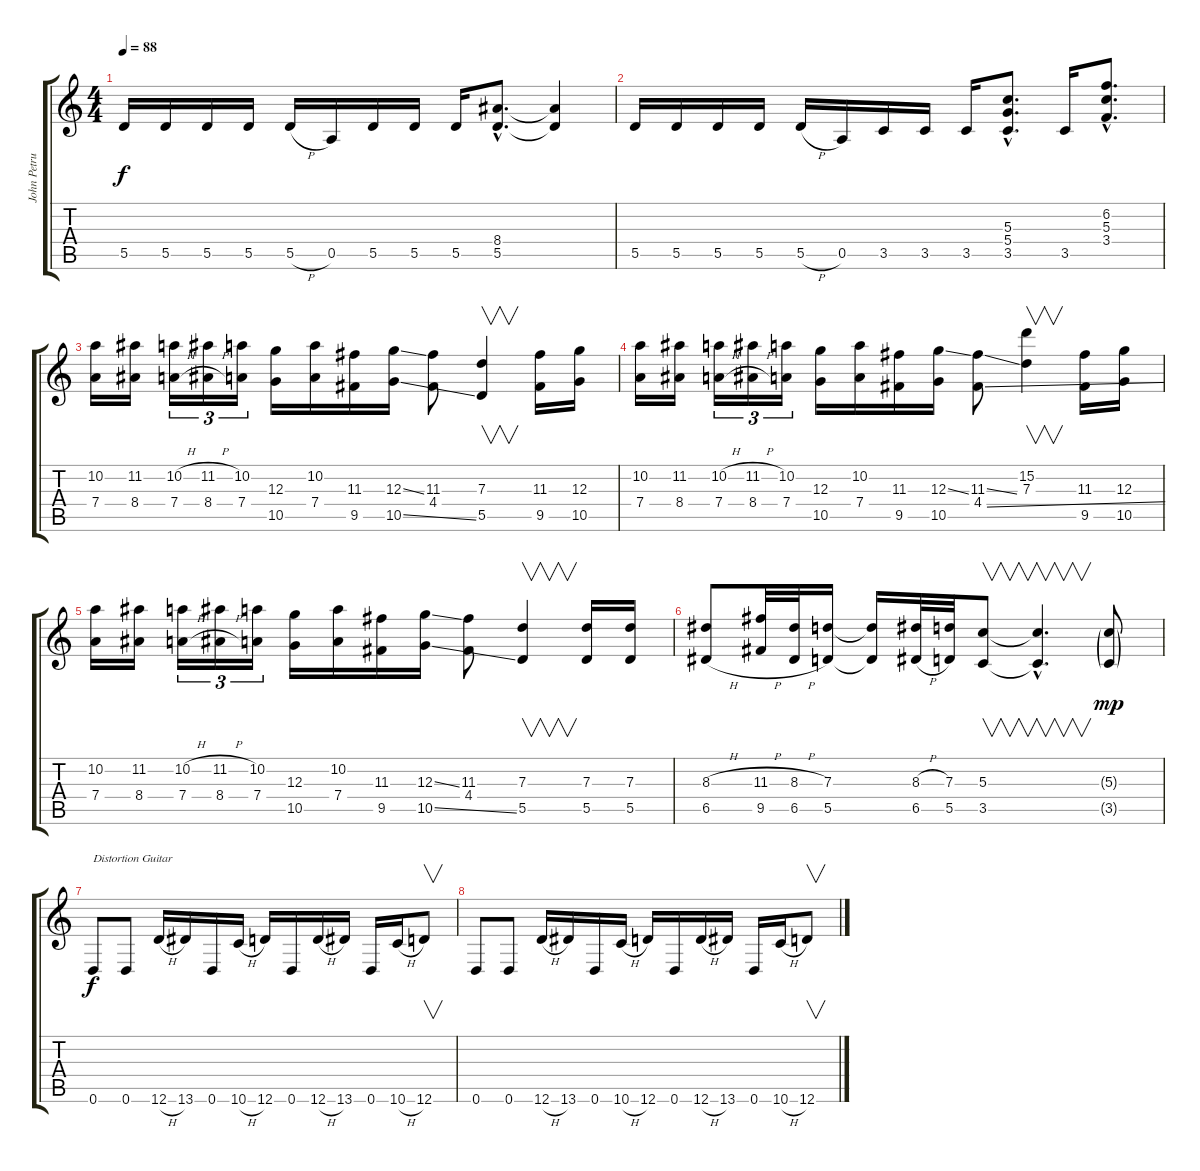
\track ("John Petrucci - 6 Strings Guitar Dropped" "John Petru") {instrument acousticguitarsteel}
\staff {score tabs}
\tuning (E4 B3 G3 D3 A2 D2) {hide}
\ts (4 4)
\tempo 88
\clef g2
\ks c
5.5.16{dy f} 5.5.16 5.5.16 5.5.16 5.5{h}.16 0.5.16 5.5.16 5.5.16 5.5.16 (8.4{hac} 5.5{hac}).8{d} (8.4{t} 5.5{t}).4 |
5.5.16 5.5.16 5.5.16 5.5.16 5.5{h}.16 0.5.16 3.5.16 3.5.16 3.5.16 (5.3{hac} 5.4{hac} 3.5{hac}).8{d} 3.5.16 (6.2{hac} 5.3{hac} 3.4{hac}).8{d} |
(10.2 7.4).16 (11.2 8.4).16 (10.2{h} 7.4{h}).16{tu (3 2)} (11.2{h} 8.4{h}).16{tu (3 2)} (10.2 7.4).16{tu (3 2)} (12.3 10.5).16 (10.2 7.4).16 (11.3 9.5).16 (12.3{ss} 10.5{ss}).16 (11.3 4.4).8 (7.3 5.5).4{v} (11.3 9.5).16 (12.3 10.5).16 |
(10.2 7.4).16 (11.2 8.4).16 (10.2{h} 7.4{h}).16{tu (3 2)} (11.2{h} 8.4{h}).16{tu (3 2)} (10.2 7.4).16{tu (3 2)} (12.3 10.5).16 (10.2 7.4).16 (11.3 9.5).16 (12.3{ss} 10.5).16 (11.3{ss} 4.4{ss}).8 (15.2 7.3).4{v} (11.3 9.5).16 (12.3 10.5).16 |
(10.2 7.4).16 (11.2 8.4).16 (10.2{h} 7.4{h}).16{tu (3 2)} (11.2{h} 8.4{h}).16{tu (3 2)} (10.2 7.4).16{tu (3 2)} (12.3 10.5).16 (10.2 7.4).16 (11.3 9.5).16 (12.3{ss} 10.5{ss}).16 (11.3 4.4).8 (7.3 5.5).4{v} (7.3 5.5).16 (7.3 5.5).16 |
(8.3{h} 6.5{h}).8 (11.3{h} 9.5{h}).32 (8.3{h} 6.5{h}).32 (7.3 5.5).16 (7.3{t} 5.5{t}).16 (8.3{h} 6.5{h}).32 (7.3 5.5).32 (5.3 3.5).8{v} (5.3{hac t} 3.5{hac t}).4{v d} (5.3{g} 3.5{g}).8{dy mp} |
0.6.8{txt "Distortion Guitar" dy f instrument distortionguitar} 0.6.8 12.6{h}.16 13.6.16 0.6.16 10.6{h}.16 12.6.16 0.6.16 12.6{h}.16 13.6.16 0.6.16 10.6{h}.16 12.6.8{v} |
0.6.8 0.6.8 12.6{h}.16 13.6.16 0.6.16 10.6{h}.16 12.6.16 0.6.16 12.6{h}.16 13.6.16 0.6.16 10.6{h}.16 12.6.8{v}
